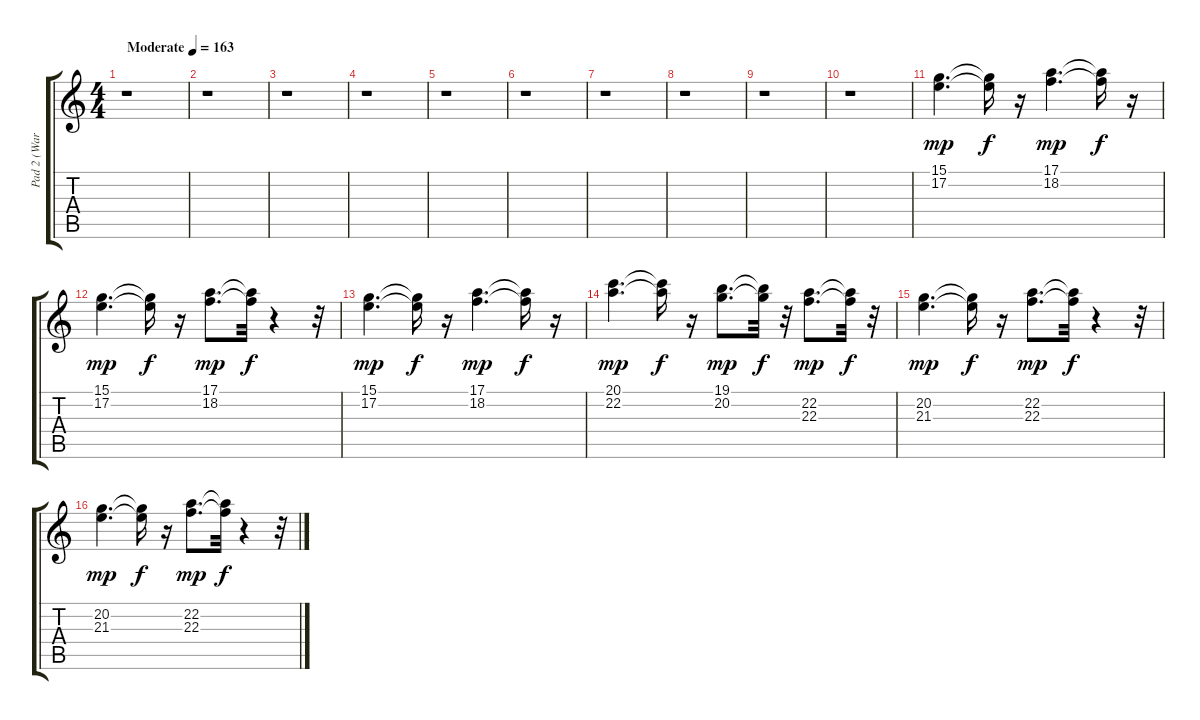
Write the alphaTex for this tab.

\track ("Pad 2 (Warm)" "Pad 2 (War") {instrument acousticgrandpiano}
\staff {score tabs}
\tuning (E4 B3 G3 D3 A2 E2) {hide}
\ts (4 4)
\tempo (163 "Moderate")
\clef g2
\ks c
r.1{dy mp instrument acousticgrandpiano} |
r.1 |
r.1 |
r.1 |
r.1 |
r.1 |
r.1 |
r.1 |
r.1 |
r.1 |
(15.1 17.2).4{d} (15.1{t} 17.2{t}).16{dy f} r.16 (17.1 18.2).4{d dy mp} (17.1{t} 18.2{t}).16{dy f} r.16 |
(15.1 17.2).4{d dy mp} (15.1{t} 17.2{t}).16{dy f} r.16 (17.1 18.2).8{d dy mp} (17.1{t} 18.2{t}).32{dy f} r.4 r.32 |
(15.1 17.2).4{d dy mp} (15.1{t} 17.2{t}).16{dy f} r.16 (17.1 18.2).4{d dy mp} (17.1{t} 18.2{t}).16{dy f} r.16 |
(20.1 22.2).4{d dy mp} (20.1{t} 22.2{t}).16{dy f} r.16 (19.1 20.2).8{d dy mp} (19.1{t} 20.2{t}).32{dy f} r.32 (22.2 22.3).8{d dy mp} (22.2{t} 22.3{t}).32{dy f} r.32 |
(20.2 21.3).4{d dy mp} (20.2{t} 21.3{t}).16{dy f} r.16 (22.2 22.3).8{d dy mp} (22.2{t} 22.3{t}).32{dy f} r.4 r.32 |
(20.2 21.3).4{d dy mp} (20.2{t} 21.3{t}).16{dy f} r.16 (22.2 22.3).8{d dy mp} (22.2{t} 22.3{t}).32{dy f} r.4 r.32
